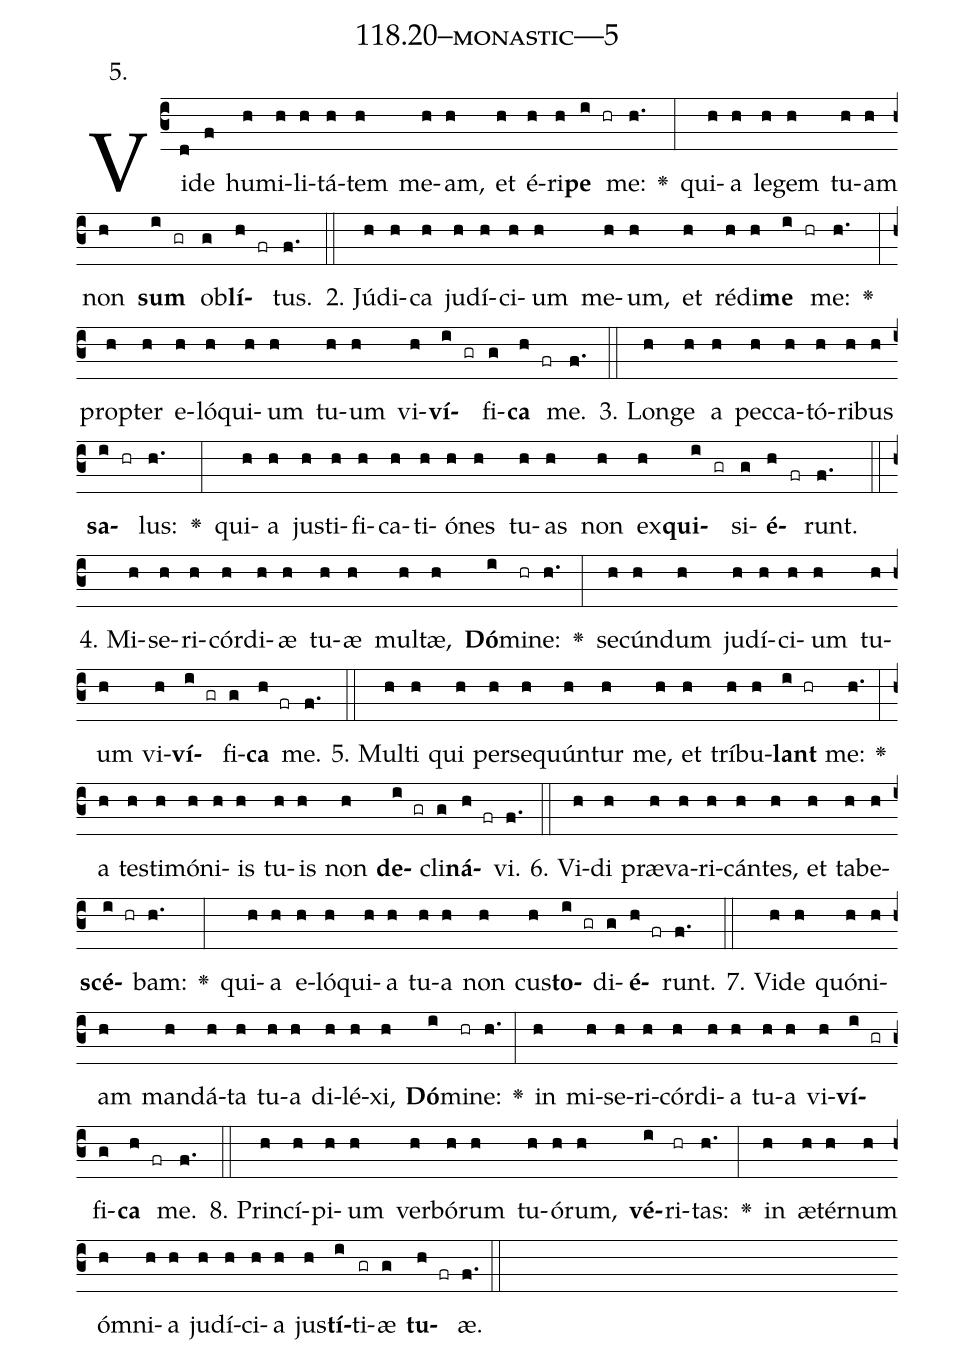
name: 118.20--monastic---5;
annotation: 5.;
%%
(c3)Vi(d)de(f) hu(h)mi(h)li(h)tá(h)tem(h) me(h)am,(h) et(h) é(h)ri(h)<b>pe</b>(i hr) me:(h.) <v>\greheightstar</v>(:) qui(h)a(h) le(h)gem(h) tu(h)am(h) non(h) <b>sum</b>(i gr) ob(g)<b>lí</b>(h fr)tus.(f.) (::)
2. Jú(h)di(h)ca(h) ju(h)dí(h)ci(h)um(h) me(h)um,(h) et(h) réd(h)i(h)<b>me</b>(i hr) me:(h.) <v>\greheightstar</v>(:) prop(h)ter(h) e(h)ló(h)qui(h)um(h) tu(h)um(h) vi(h)<b>ví</b>(i gr)fi(g)<b>ca</b>(h fr) me.(f.) (::)
3. Lon(h)ge(h) a(h) pec(h)ca(h)tó(h)ri(h)bus(h) <b>sa</b>(i hr)lus:(h.) <v>\greheightstar</v>(:) qui(h)a(h) jus(h)ti(h)fi(h)ca(h)ti(h)ó(h)nes(h) tu(h)as(h) non(h) ex(h)<b>qui</b>(i gr)si(g)<b>é</b>(h fr)runt.(f.) (::)
4. Mi(h)se(h)ri(h)cór(h)di(h)æ(h) tu(h)æ(h) mul(h)tæ,(h) <b>Dó</b>(i)mi(hr)ne:(h.) <v>\greheightstar</v>(:) se(h)cún(h)dum(h) ju(h)dí(h)ci(h)um(h) tu(h)um(h) vi(h)<b>ví</b>(i gr)fi(g)<b>ca</b>(h fr) me.(f.) (::)
5. Mul(h)ti(h) qui(h) per(h)se(h)quún(h)tur(h) me,(h) et(h) trí(h)bu(h)<b>lant</b>(i hr) me:(h.) <v>\greheightstar</v>(:) a(h) tes(h)ti(h)mó(h)ni(h)is(h) tu(h)is(h) non(h) <b>de</b>(i gr)cli(g)<b>ná</b>(h fr)vi.(f.) (::)
6. Vi(h)di(h) præ(h)va(h)ri(h)cán(h)tes,(h) et(h) ta(h)be(h)<b>scé</b>(i hr)bam:(h.) <v>\greheightstar</v>(:) qui(h)a(h) e(h)ló(h)qui(h)a(h) tu(h)a(h) non(h) cus(h)<b>to</b>(i gr)di(g)<b>é</b>(h fr)runt.(f.) (::)
7. Vi(h)de(h) quón(h)i(h)am(h) man(h)dá(h)ta(h) tu(h)a(h) di(h)lé(h)xi,(h) <b>Dó</b>(i)mi(hr)ne:(h.) <v>\greheightstar</v>(:) in(h) mi(h)se(h)ri(h)cór(h)di(h)a(h) tu(h)a(h) vi(h)<b>ví</b>(i gr)fi(g)<b>ca</b>(h fr) me.(f.) (::)
8. Prin(h)cí(h)pi(h)um(h) ver(h)bó(h)rum(h) tu(h)ó(h)rum,(h) <b>vé</b>(i)ri(hr)tas:(h.) <v>\greheightstar</v>(:) in(h) æ(h)tér(h)num(h) óm(h)ni(h)a(h) ju(h)dí(h)ci(h)a(h) jus(h)<b>tí</b>(i)ti(gr)æ(g) <b>tu</b>(h fr)æ.(f.) (::)
